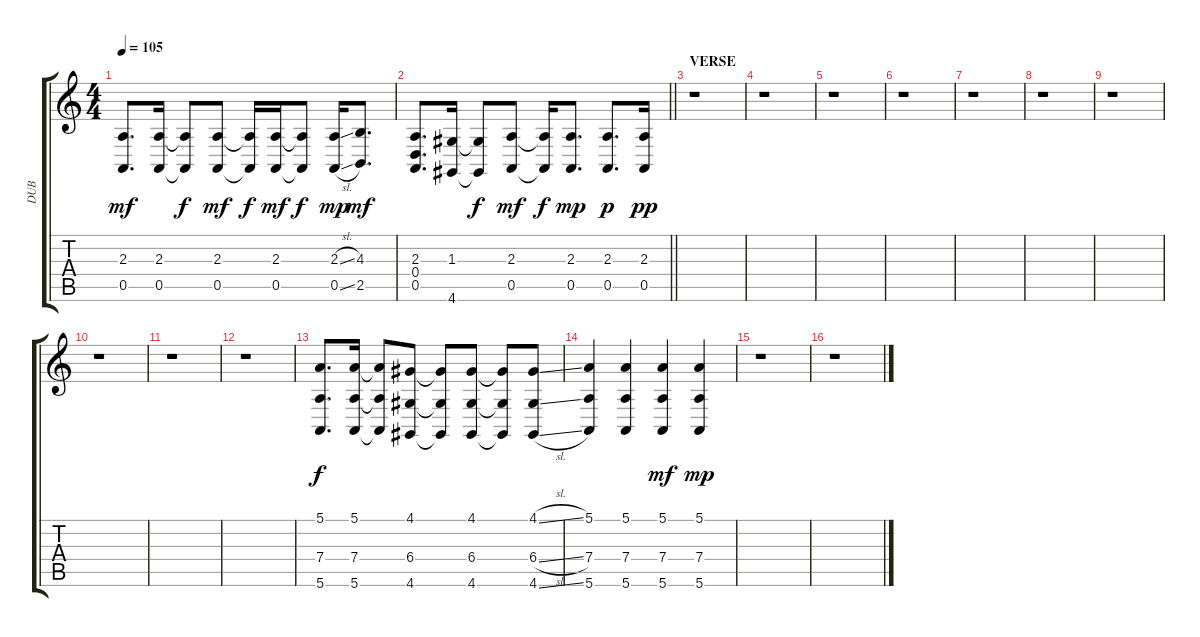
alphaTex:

\track ("DUB" "DUB") {instrument drawbarorgan}
\staff {score tabs}
\tuning (E4 B3 G3 D3 A2 E2) {hide}
\ts (4 4)
\tempo 105
\clef g2
\ks c
(2.3 0.5).8{d dy mf} (2.3 0.5).16 (2.3{t} 0.5{t}).8{dy f} (2.3 0.5).8{dy mf} (2.3{t} 0.5{t}).16{dy f} (2.3 0.5).16{dy mf} (2.3{t} 0.5{t}).8{dy f} (2.3{sl} 0.5{sl}).16{dy mp} (4.3 2.5).8{d dy mf} |
\barLineRight lightlight
(2.3 0.4 0.5).8{d} (1.3 4.6).16 (1.3{t} 4.6{t}).8{dy f} (2.3 0.5).8{dy mf} (2.3{t} 0.5{t}).16{dy f} (2.3 0.5).8{d dy mp} (2.3 0.5).8{d dy p} (2.3 0.5).16{dy pp} |
\section ("" "VERSE")
r.1{volume 10 balance 8} |
r.1 |
r.1 |
r.1 |
r.1 |
r.1 |
r.1 |
r.1 |
r.1 |
r.1 |
(5.1 7.4 5.6).8{d dy f} (5.1 7.4 5.6).16 (5.1{t} 7.4{t} 5.6{t}).8 (4.1 6.4 4.6).8 (4.1{t} 6.4{t} 4.6{t}).8 (4.1 6.4 4.6).8 (4.1{t} 6.4{t} 4.6{t}).8 (4.1{sl} 6.4{sl} 4.6{sl}).8 |
(5.1 7.4 5.6).4 (5.1 7.4 5.6).4 (5.1 7.4 5.6).4{dy mf} (5.1 7.4 5.6).4{dy mp} |
r.1 |
r.1
